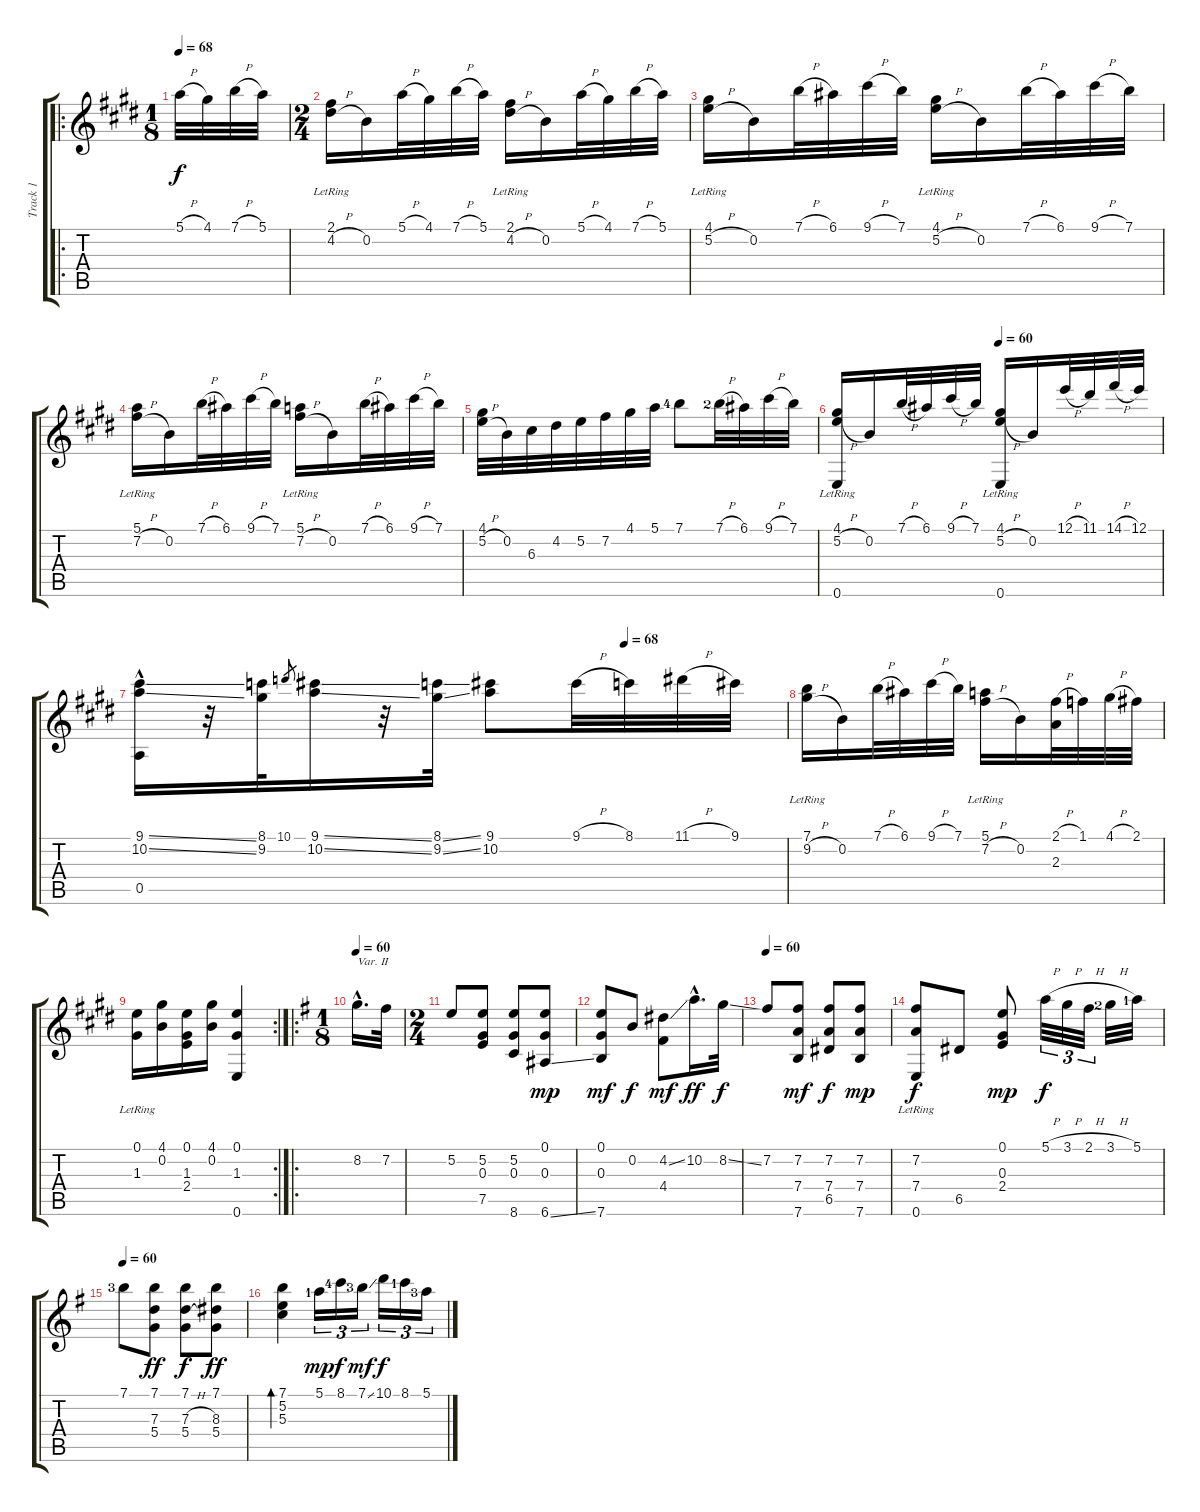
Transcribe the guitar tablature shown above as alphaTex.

\track ("Track 1" "Track 1") {instrument acousticguitarnylon}
\staff {score tabs}
\tuning (E4 B3 G3 D3 A2 E2) {hide}
\ro
\ts (1 8)
\tempo 68
\clef g2
\ks e
5.1{h}.32{dy f} 4.1.32 7.1{h}.32 5.1.32 |
\ts (2 4)
(2.1{lr} 4.2{h}).16 0.2.16 5.1{h}.32 4.1.32 7.1{h}.32 5.1.32 (2.1{lr} 4.2{h}).16 0.2.16 5.1{h}.32 4.1.32 7.1{h}.32 5.1.32 |
(4.1{lr} 5.2{h}).16 0.2.16 7.1{h}.32 6.1.32 9.1{h}.32 7.1.32 (4.1{lr} 5.2{h}).16 0.2.16 7.1{h}.32 6.1.32 9.1{h}.32 7.1.32 |
(5.1{lr} 7.2{h}).16 0.2.16 7.1{h}.32 6.1.32 9.1{h}.32 7.1.32 (5.1{lr} 7.2{h}).16 0.2.16 7.1{h}.32 6.1.32 9.1{h}.32 7.1.32 |
(4.1 5.2{h}).32 0.2.32 6.3.32 4.2.32 5.2.32 7.2.32 4.1.32 5.1.32 7.1{lf 5}.8 7.1{h lf 3}.32 6.1.32 9.1{h}.32 7.1.32 |
\tempo (60 0.5)
(4.1{lr} 5.2{h} 0.6).16 0.2.16 7.1{h}.32 6.1.32 9.1{h}.32 7.1.32 (4.1{lr} 5.2{h} 0.6).16 0.2.16 12.1{h}.32 11.1.32 14.1{h}.32 12.1.32 |
\tempo (68 0.75)
(9.1{ss} 10.2{ss} 0.5{hac}).16 r.32 (8.1 9.2).32 10.1.8{gr} (9.1{ss} 10.2{ss}).16 r.32 (8.1{ss} 9.2{ss}).32 (9.1 10.2).8 9.1{h}.32 8.1.32 11.1{h}.32 9.1.32 |
(7.1{lr} 9.2{h}).16 0.2.16 7.1{h}.32 6.1.32 9.1{h}.32 7.1.32 (5.1{lr} 7.2{h}).16 0.2.16 (2.1{h} 2.3).32 1.1.32 4.1{h}.32 2.1.32 |
\rc 2
(0.1{lr} 1.3).16 (4.1 0.2).16 (0.1 1.3 2.4).16 (4.1 0.2).16 (0.1 1.3 0.6).4 |
\ro
\ts (1 8)
\tempo 60
\ks g
8.2{hac}.16{d txt "Var. II"} 7.2.32 |
\ts (2 4)
5.2.8 (5.2 0.3 7.5).8 (5.2 0.3 8.6).8 (0.1 0.3 6.6{ss}).8{dy mp} |
(0.1 0.3 7.6).8{dy mf} 0.2.8{dy f} (4.2{ss} 4.4).8{dy mf} 10.2{hac}.16{d dy ff} 8.2{ss}.32{dy f} |
\tempo 60
7.2.8 (7.2 7.4 7.6).8{dy mf} (7.2 7.4 6.5).8{dy f} (7.2 7.4 7.6).8{dy mp} |
(7.2 7.4{lr} 0.6).8{dy f} 6.5.8 (0.1 0.3 2.4).8{dy mp} 5.1{h}.32{tu (3 2) dy f} 3.1{h}.32{tu (3 2)} 2.1{h}.32{tu (3 2)} 3.1{h lf 3}.32 5.1{lf 2}.32 |
\tempo 60
7.1{lf 4}.8 (7.1 7.3 5.4).8{dy ff} (7.1 7.3{h} 5.4).8{dy f} (7.1 8.3 5.4).8{dy ff} |
(7.1 5.2 5.3).4{bd 120} 5.1{lf 2}.16{tu (3 2) dy mp} 8.1{lf 5}.16{tu (3 2) dy f} 7.1{ss lf 4}.16{tu (3 2) dy mf} 10.1.16{tu (3 2) dy f} 8.1{lf 2}.16{tu (3 2)} 5.1{lf 4}.16{tu (3 2)}
